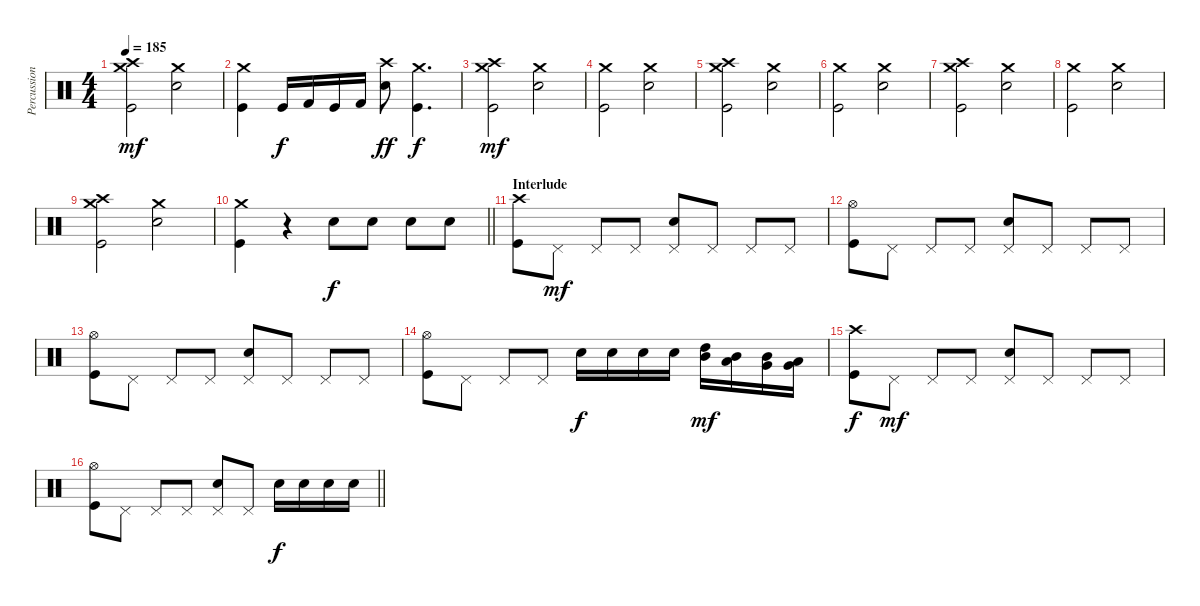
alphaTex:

\track ("Percussions" "Percussion") {instrument percussion}
\staff {score}
\articulation defaults
\ts (4 4)
\tempo 185
\clef neutral
\ks c
("Kick (hit)" "Crash medium (hit)" "Crash high (hit)").2{dy mf} ("Electric Snare (hit)" "Crash medium (hit)").2 |
("Kick (hit)" "Crash medium (hit)").4 "Kick (hit)".16{dy f} "Kick (hit) 2".16 "Kick (hit)".16 "Kick (hit) 2".16 ("Electric Snare (hit)" "Crash high (hit)").8{dy ff} ("Kick (hit)" "Crash medium (hit)").4{d dy f} |
("Kick (hit)" "Crash medium (hit)" "Crash high (hit)").2{dy mf} ("Electric Snare (hit)" "Crash medium (hit)").2 |
("Kick (hit)" "Crash medium (hit)").2 ("Electric Snare (hit)" "Crash medium (hit)").2 |
("Kick (hit)" "Crash medium (hit)" "Crash high (hit)").2 ("Electric Snare (hit)" "Crash medium (hit)").2 |
("Kick (hit)" "Crash medium (hit)").2 ("Electric Snare (hit)" "Crash medium (hit)").2 |
("Kick (hit)" "Crash medium (hit)" "Crash high (hit)").2 ("Electric Snare (hit)" "Crash medium (hit)").2 |
("Kick (hit)" "Crash medium (hit)").2 ("Electric Snare (hit)" "Crash medium (hit)").2 |
("Kick (hit)" "Crash medium (hit)" "Crash high (hit)").2 ("Electric Snare (hit)" "Crash medium (hit)").2 |
\barLineRight lightlight
("Kick (hit)" "Crash medium (hit)").4 r.4 "Electric Snare (hit)".8{dy f} "Electric Snare (hit)".8 "Electric Snare (hit)".8 "Electric Snare (hit)".8 |
\section ("" "Interlude")
("Kick (hit)" "Crash high (hit)").8 "Pedal Hi-Hat (hit)".8{dy mf} "Pedal Hi-Hat (hit)".8 "Pedal Hi-Hat (hit)".8 ("Electric Snare (hit)" "Pedal Hi-Hat (hit)").8 "Pedal Hi-Hat (hit)".8 "Pedal Hi-Hat (hit)".8 "Pedal Hi-Hat (hit)".8 |
("Kick (hit)" "Hi-Hat (open)").8 "Pedal Hi-Hat (hit)".8 "Pedal Hi-Hat (hit)".8 "Pedal Hi-Hat (hit)".8 ("Electric Snare (hit)" "Pedal Hi-Hat (hit)").8 "Pedal Hi-Hat (hit)".8 "Pedal Hi-Hat (hit)".8 "Pedal Hi-Hat (hit)".8 |
("Kick (hit)" "Hi-Hat (open)").8 "Pedal Hi-Hat (hit)".8 "Pedal Hi-Hat (hit)".8 "Pedal Hi-Hat (hit)".8 ("Electric Snare (hit)" "Pedal Hi-Hat (hit)").8 "Pedal Hi-Hat (hit)".8 "Pedal Hi-Hat (hit)".8 "Pedal Hi-Hat (hit)".8 |
("Kick (hit)" "Hi-Hat (open)").8 "Pedal Hi-Hat (hit)".8 "Pedal Hi-Hat (hit)".8 "Pedal Hi-Hat (hit)".8 "Electric Snare (hit)".16{dy f} "Electric Snare (hit)".16 "Electric Snare (hit)".16 "Electric Snare (hit)".16 ("Mid Tom (hit)" "High Tom (hit)").16{dy mf} ("Low Tom (hit)" "Mid Tom (hit)").16 ("Very Low Tom (hit)" "Mid Tom (hit)").16 ("Very Low Tom (hit)" "Low Tom (hit)").16 |
("Kick (hit)" "Crash high (hit)").8{dy f} "Pedal Hi-Hat (hit)".8{dy mf} "Pedal Hi-Hat (hit)".8 "Pedal Hi-Hat (hit)".8 ("Electric Snare (hit)" "Pedal Hi-Hat (hit)").8 "Pedal Hi-Hat (hit)".8 "Pedal Hi-Hat (hit)".8 "Pedal Hi-Hat (hit)".8 |
\barLineRight lightlight
("Kick (hit)" "Hi-Hat (open)").8 "Pedal Hi-Hat (hit)".8 "Pedal Hi-Hat (hit)".8 "Pedal Hi-Hat (hit)".8 ("Electric Snare (hit)" "Pedal Hi-Hat (hit)").8 "Pedal Hi-Hat (hit)".8 "Electric Snare (hit)".16{dy f} "Electric Snare (hit)".16 "Electric Snare (hit)".16 "Electric Snare (hit)".16
